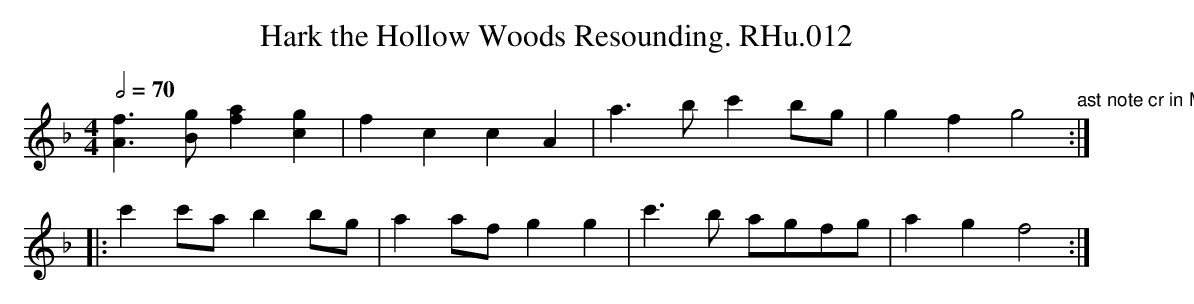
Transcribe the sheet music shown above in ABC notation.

X:1
T:Hark the Hollow Woods Resounding. RHu.012
M:4/4
L:1/8
Q:1/2=70
K:F
[f3A3][gB][a2f2][g2c2]|f2c2c2A2|\
a3bc'2bg|g2f2g4"ast note cr in MS":|
|:c'2c'ab2bg|a2afg2g2|c'3b agfg|a2g2f4:|
